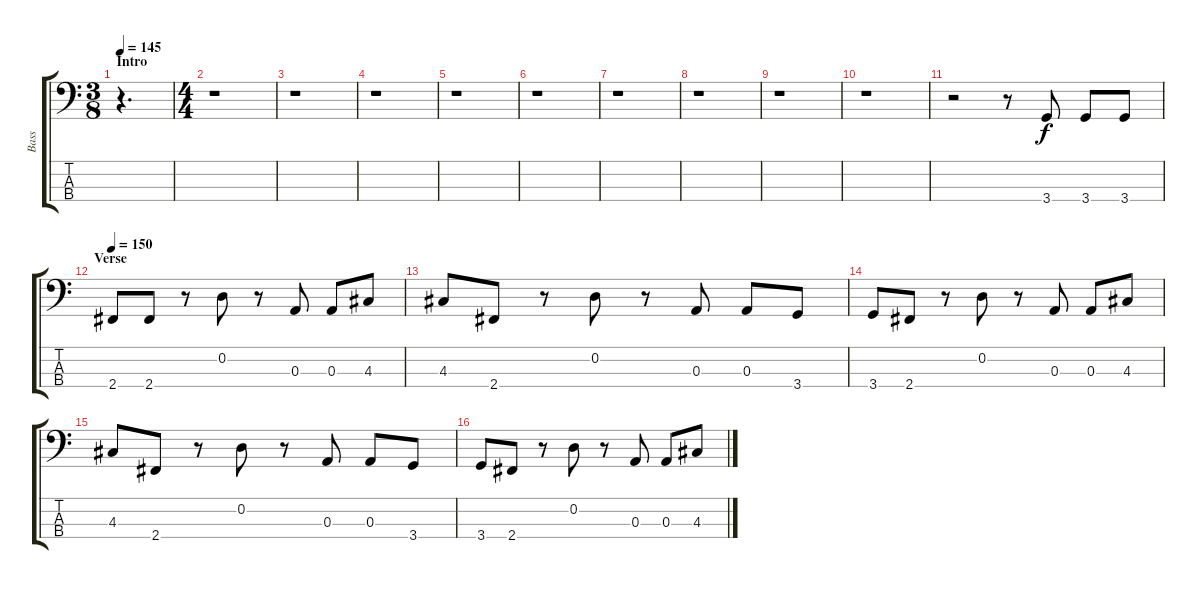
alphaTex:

\track ("Bass" "Bass") {instrument electricbassfinger}
\staff {score tabs}
\tuning (G2 D2 A1 E1) {hide}
\ts (3 8)
\section ("" "Intro")
\tempo 145
\clef f4
\ks c
r.4{d dy f instrument electricbassfinger} |
\ts (4 4)
r.1 |
r.1 |
r.1 |
r.1 |
r.1 |
r.1 |
r.1 |
r.1 |
r.1 |
r.2 r.8 3.4.8 3.4.8 3.4.8 |
\section ("" "Verse")
\tempo 150
2.4.8 2.4.8 r.8 0.2.8 r.8 0.3.8 0.3.8 4.3.8 |
4.3.8 2.4.8 r.8 0.2.8 r.8 0.3.8 0.3.8 3.4.8 |
3.4.8 2.4.8 r.8 0.2.8 r.8 0.3.8 0.3.8 4.3.8 |
4.3.8 2.4.8 r.8 0.2.8 r.8 0.3.8 0.3.8 3.4.8 |
3.4.8 2.4.8 r.8 0.2.8 r.8 0.3.8 0.3.8 4.3.8
